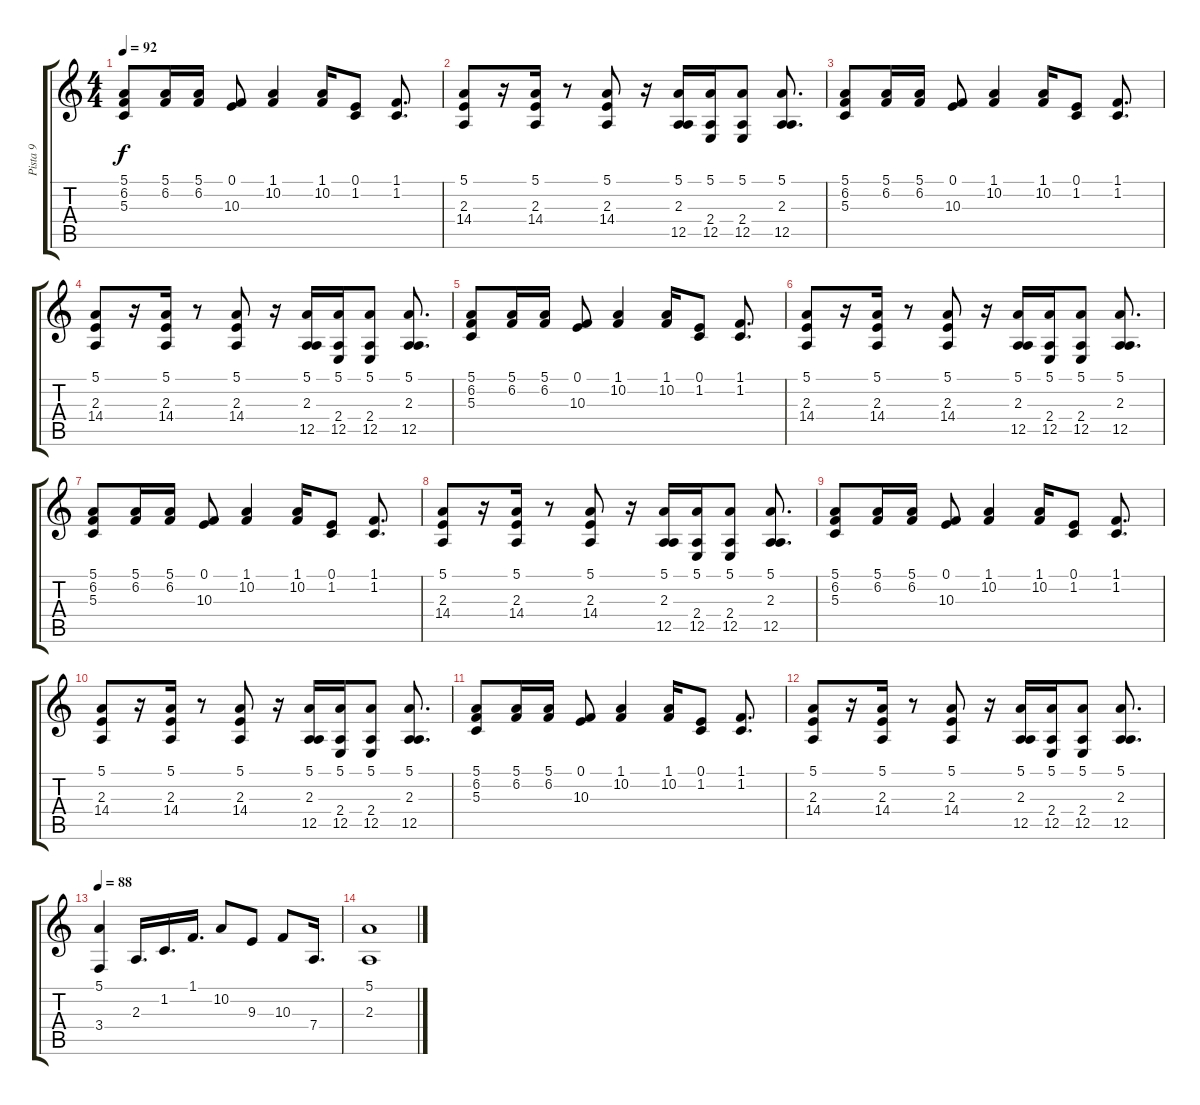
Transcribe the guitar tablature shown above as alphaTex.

\track ("Pista 9" "Pista 9") {instrument brightacousticpiano}
\staff {score tabs}
\tuning (E4 B3 G3 D3 A2 E2) {hide}
\ts (4 4)
\tempo 92
\clef g2
\ks c
(5.1 6.2 5.3).8{dy f} (5.1 6.2).16 (5.1 6.2).16 (0.1 10.3).8 (1.1 10.2).4 (1.1 10.2).16 (0.1 1.2).8 (1.1 1.2).8{d} |
(5.1 2.3 14.4).8 r.16 (5.1 2.3 14.4).16 r.8 (5.1 2.3 14.4).8 r.16 (5.1 2.3 12.5).16 (5.1 2.4 12.5).16 (5.1 2.4 12.5).8 (5.1 2.3 12.5).8{d} |
(5.1 6.2 5.3).8 (5.1 6.2).16 (5.1 6.2).16 (0.1 10.3).8 (1.1 10.2).4 (1.1 10.2).16 (0.1 1.2).8 (1.1 1.2).8{d} |
(5.1 2.3 14.4).8 r.16 (5.1 2.3 14.4).16 r.8 (5.1 2.3 14.4).8 r.16 (5.1 2.3 12.5).16 (5.1 2.4 12.5).16 (5.1 2.4 12.5).8 (5.1 2.3 12.5).8{d} |
(5.1 6.2 5.3).8 (5.1 6.2).16 (5.1 6.2).16 (0.1 10.3).8 (1.1 10.2).4 (1.1 10.2).16 (0.1 1.2).8 (1.1 1.2).8{d} |
(5.1 2.3 14.4).8 r.16 (5.1 2.3 14.4).16 r.8 (5.1 2.3 14.4).8 r.16 (5.1 2.3 12.5).16 (5.1 2.4 12.5).16 (5.1 2.4 12.5).8 (5.1 2.3 12.5).8{d} |
(5.1 6.2 5.3).8 (5.1 6.2).16 (5.1 6.2).16 (0.1 10.3).8 (1.1 10.2).4 (1.1 10.2).16 (0.1 1.2).8 (1.1 1.2).8{d} |
(5.1 2.3 14.4).8 r.16 (5.1 2.3 14.4).16 r.8 (5.1 2.3 14.4).8 r.16 (5.1 2.3 12.5).16 (5.1 2.4 12.5).16 (5.1 2.4 12.5).8 (5.1 2.3 12.5).8{d} |
(5.1 6.2 5.3).8 (5.1 6.2).16 (5.1 6.2).16 (0.1 10.3).8 (1.1 10.2).4 (1.1 10.2).16 (0.1 1.2).8 (1.1 1.2).8{d} |
(5.1 2.3 14.4).8 r.16 (5.1 2.3 14.4).16 r.8 (5.1 2.3 14.4).8 r.16 (5.1 2.3 12.5).16 (5.1 2.4 12.5).16 (5.1 2.4 12.5).8 (5.1 2.3 12.5).8{d} |
(5.1 6.2 5.3).8 (5.1 6.2).16 (5.1 6.2).16 (0.1 10.3).8 (1.1 10.2).4 (1.1 10.2).16 (0.1 1.2).8 (1.1 1.2).8{d} |
(5.1 2.3 14.4).8 r.16 (5.1 2.3 14.4).16 r.8 (5.1 2.3 14.4).8 r.16 (5.1 2.3 12.5).16 (5.1 2.4 12.5).16 (5.1 2.4 12.5).8 (5.1 2.3 12.5).8{d} |
\tempo 88
(5.1 3.4).4 2.3.16{d} 1.2.16{d} 1.1.16{d} 10.2.8 9.3.8 10.3.8 7.4.16{d} |
(5.1 2.3).1
